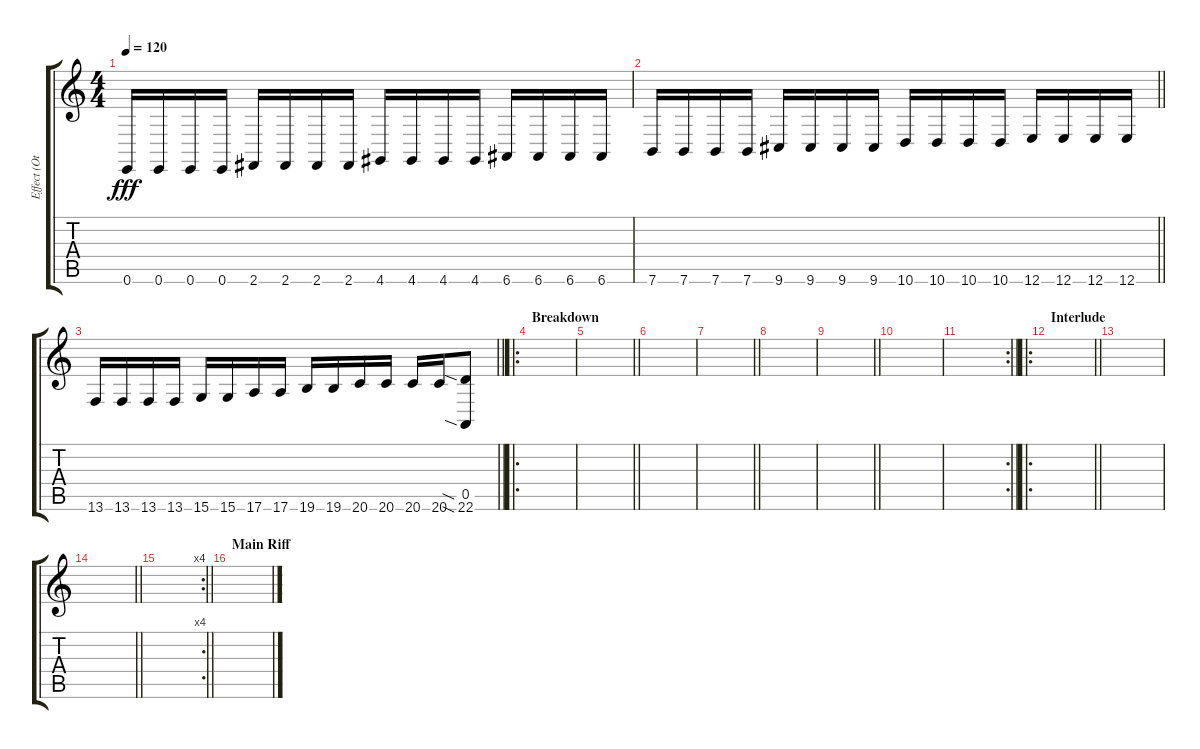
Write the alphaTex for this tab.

\track ("Effect (Others)" "Effect (Ot") {instrument guitarfretnoise}
\staff {score tabs}
\tuning (E4 B3 G3 D3 A2 E2) {hide}
\ts (4 4)
\tempo 120
\clef g2
\ks c
0.6.16{dy fff volume 10 balance 4} 0.6.16 0.6.16 0.6.16 2.6.16 2.6.16 2.6.16 2.6.16 4.6.16{volume 11 balance 6} 4.6.16 4.6.16 4.6.16 6.6.16 6.6.16 6.6.16 6.6.16 |
\barLineRight lightlight
7.6.16{volume 12 balance 8} 7.6.16 7.6.16 7.6.16 9.6.16 9.6.16 9.6.16 9.6.16 10.6.16{volume 13 balance 10} 10.6.16 10.6.16 10.6.16 12.6.16 12.6.16 12.6.16 12.6.16 |
\barLineRight lightlight
13.6.16{volume 14 balance 12} 13.6.16 13.6.16 13.6.16 15.6.16 15.6.16 17.6.16 17.6.16 19.6.16{volume 15 balance 10} 19.6.16 20.6.16 20.6.16 20.6.16 20.6.16 (0.5{sia} 22.6{sia}).8 |
\ro
\section ("" "Breakdown")
|
\barLineRight lightlight
|
|
\barLineRight lightlight
|
|
\barLineRight lightlight
|
|
\rc 2
\barLineRight lightlight
|
\ro
\section ("" "Interlude")
\barLineRight lightlight
|
|
\barLineRight lightlight
|
\rc 4
\barLineRight lightlight
|
\section ("" "Main Riff")
